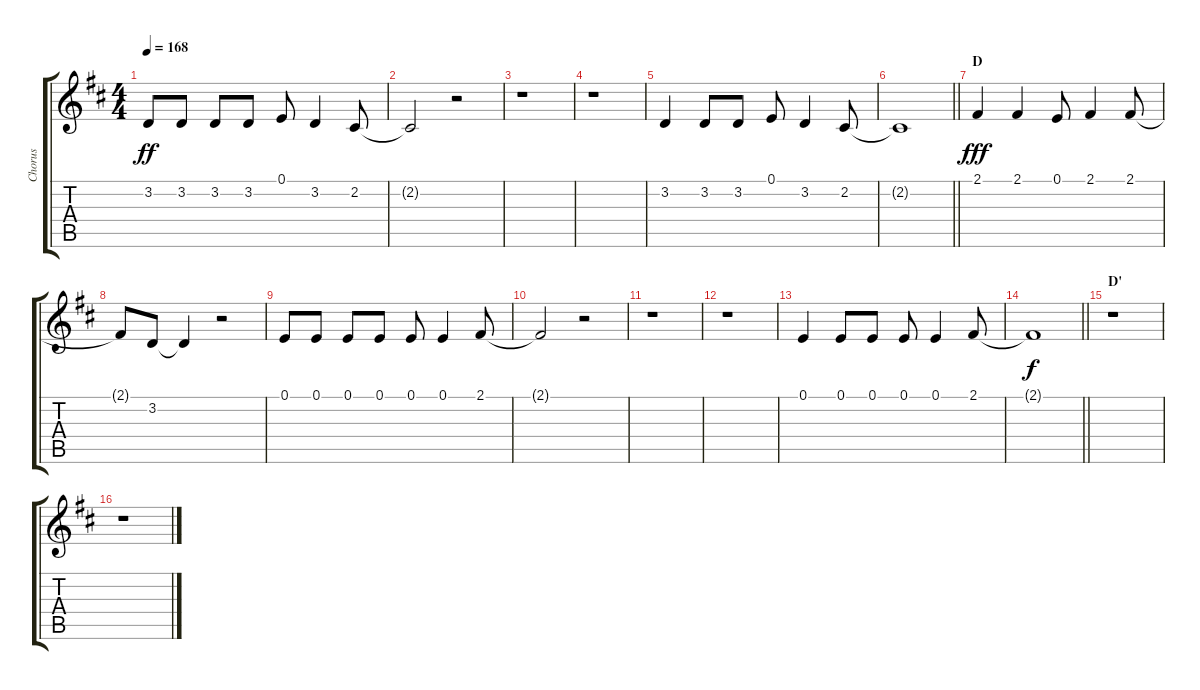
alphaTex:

\track ("Chorus" "Chorus") {instrument voiceoohs}
\staff {score tabs}
\tuning (E4 B3 G3 D3 A2 E2) {hide}
\ts (4 4)
\tempo 168
\clef g2
\ks d
3.2.8{dy ff} 3.2.8 3.2.8 3.2.8 0.1.8 3.2.4 2.2.8 |
2.2{t}.2 r.2 |
r.1 |
r.1 |
3.2.4 3.2.8 3.2.8 0.1.8 3.2.4 2.2.8 |
\barLineRight lightlight
2.2{t}.1 |
\section ("" "D")
2.1.4{dy fff} 2.1.4 0.1.8 2.1.4 2.1.8 |
2.1{t}.8 3.2.8 3.2{t}.4 r.2 |
0.1.8 0.1.8 0.1.8 0.1.8 0.1.8 0.1.4 2.1.8 |
2.1{t}.2 r.2 |
r.1 |
r.1 |
0.1.4 0.1.8 0.1.8 0.1.8 0.1.4 2.1.8 |
\barLineRight lightlight
2.1{t}.1{dy f} |
\section ("" "D'")
r.1 |
r.1
